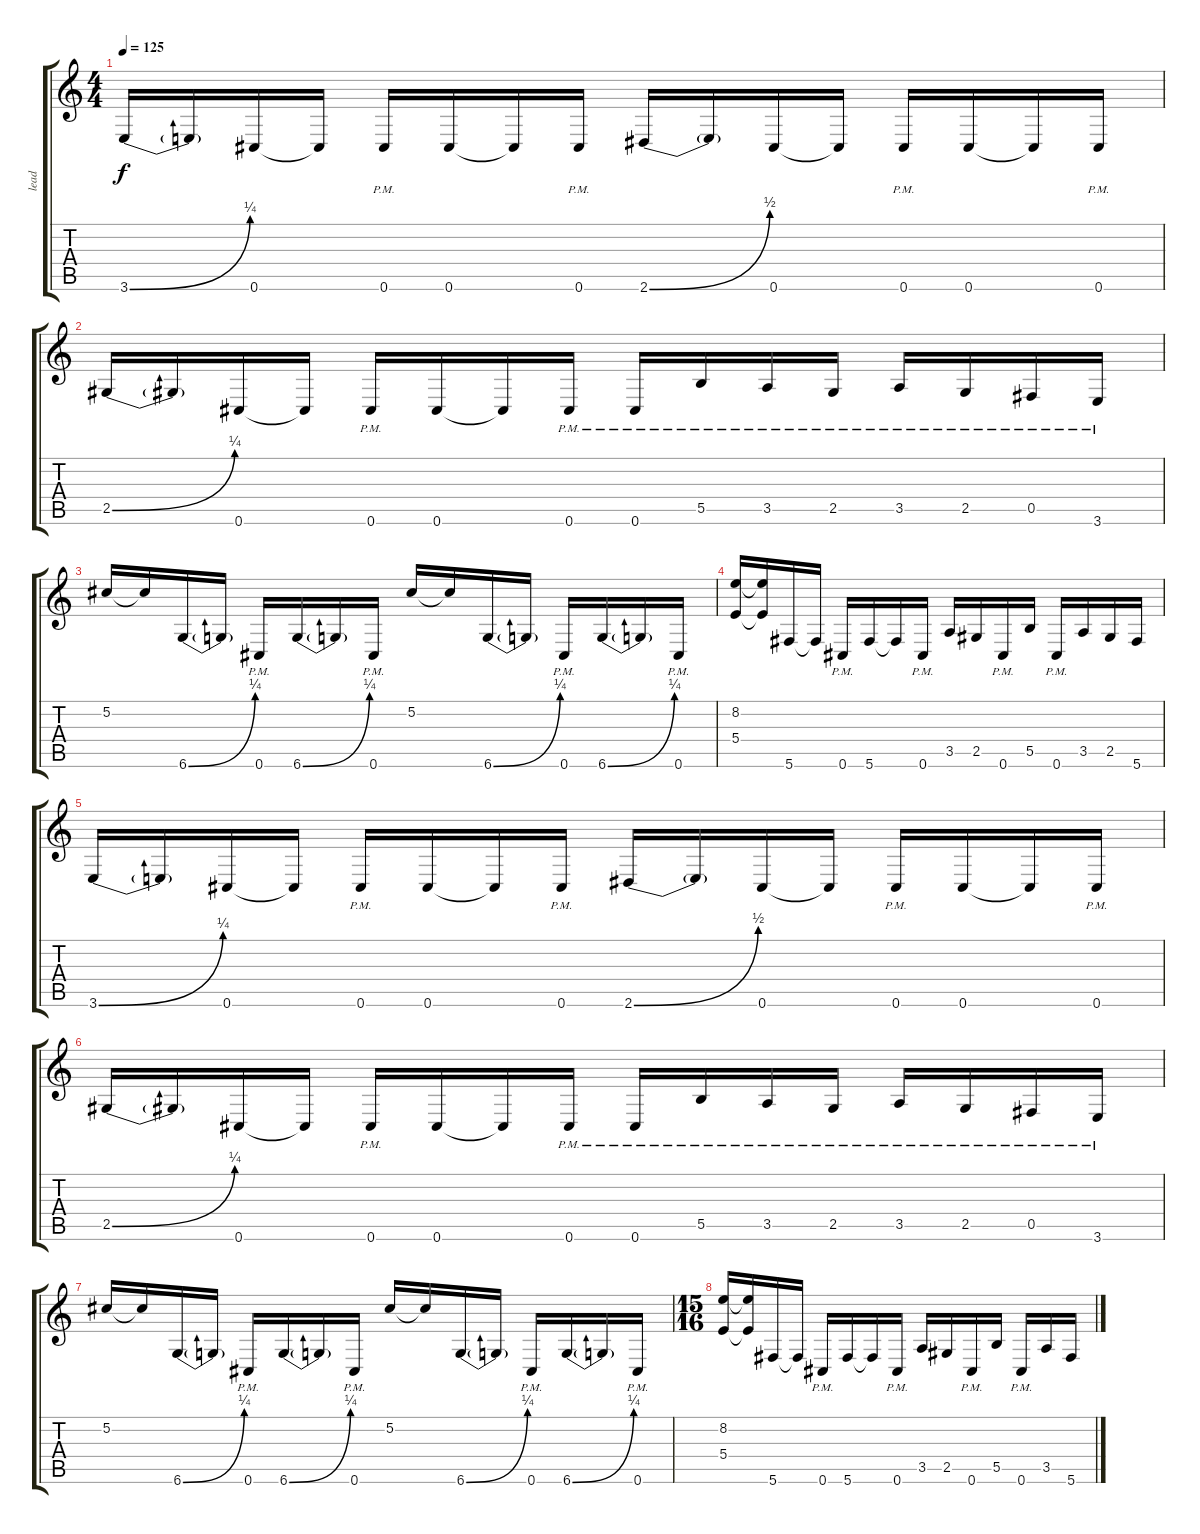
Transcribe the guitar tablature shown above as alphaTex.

\track ("lead" "lead") {instrument distortionguitar}
\staff {score tabs}
\tuning (Db4 Ab3 E3 B2 Gb2 Db2) {hide}
\ts (4 4)
\tempo 125
\clef g2
\ks c
3.6{be (bend 0 0 60 1)}.16{dy f} 3.6{t}.16 0.6.16 0.6{t}.16 0.6{pm}.16 0.6.16 0.6{t}.16 0.6{pm}.16 2.6{be (bend 0 0 60 2)}.16 2.6{t}.16 0.6.16 0.6{t}.16 0.6{pm}.16 0.6.16 0.6{t}.16 0.6{pm}.16 |
2.5{be (bend 0 0 60 1)}.16 2.5{t}.16 0.6.16 0.6{t}.16 0.6{pm}.16 0.6.16 0.6{t}.16 0.6{pm}.16 0.6{pm}.16 5.5{pm}.16 3.5{pm}.16 2.5{pm}.16 3.5{pm}.16 2.5{pm}.16 0.5{pm}.16 3.6{pm}.16 |
5.2.16 5.2{t}.16 6.6{be (bend 0 0 60 1)}.16 6.6{t}.16 0.6{pm}.16 6.6{be (bend 0 0 60 1)}.16 6.6{t}.16 0.6{pm}.16 5.2.16 5.2{t}.16 6.6{be (bend 0 0 60 1)}.16 6.6{t}.16 0.6{pm}.16 6.6{be (bend 0 0 60 1)}.16 6.6{t}.16 0.6{pm}.16 |
(8.2 5.4).16 (8.2{t} 5.4{t}).16 5.6.16 5.6{t}.16 0.6{pm}.16 5.6.16 5.6{t}.16 0.6{pm}.16 3.5.16 2.5.16 0.6{pm}.16 5.5.16 0.6{pm}.16 3.5.16 2.5.16 5.6.16 |
3.6{be (bend 0 0 60 1)}.16 3.6{t}.16 0.6.16 0.6{t}.16 0.6{pm}.16 0.6.16 0.6{t}.16 0.6{pm}.16 2.6{be (bend 0 0 60 2)}.16 2.6{t}.16 0.6.16 0.6{t}.16 0.6{pm}.16 0.6.16 0.6{t}.16 0.6{pm}.16 |
2.5{be (bend 0 0 60 1)}.16 2.5{t}.16 0.6.16 0.6{t}.16 0.6{pm}.16 0.6.16 0.6{t}.16 0.6{pm}.16 0.6{pm}.16 5.5{pm}.16 3.5{pm}.16 2.5{pm}.16 3.5{pm}.16 2.5{pm}.16 0.5{pm}.16 3.6{pm}.16 |
5.2.16 5.2{t}.16 6.6{be (bend 0 0 60 1)}.16 6.6{t}.16 0.6{pm}.16 6.6{be (bend 0 0 60 1)}.16 6.6{t}.16 0.6{pm}.16 5.2.16 5.2{t}.16 6.6{be (bend 0 0 60 1)}.16 6.6{t}.16 0.6{pm}.16 6.6{be (bend 0 0 60 1)}.16 6.6{t}.16 0.6{pm}.16 |
\ts (15 16)
(8.2 5.4).16 (8.2{t} 5.4{t}).16 5.6.16 5.6{t}.16 0.6{pm}.16 5.6.16 5.6{t}.16 0.6{pm}.16 3.5.16 2.5.16 0.6{pm}.16 5.5.16 0.6{pm}.16 3.5.16 5.6.16
